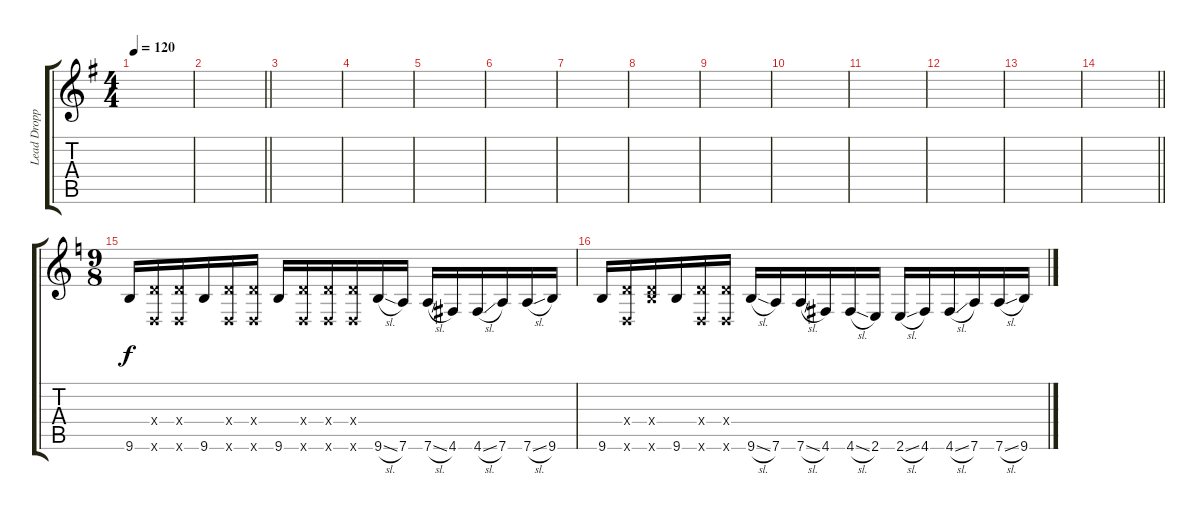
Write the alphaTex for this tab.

\track ("Lead Dropped D " "Lead Dropp") {instrument distortionguitar}
\staff {score tabs}
\tuning (E4 B3 G3 D3 A2 D2) {hide}
\ts (4 4)
\tempo 120
\clef g2
\ks eminor
|
\barLineRight lightlight
|
|
|
|
|
|
|
|
|
|
|
|
\barLineRight lightlight
|
\ts (9 8)
\section ("" "")
\ks c
9.6.16 (0.4{x} 0.6{x}).16 (0.4{x} 0.6{x}).16 9.6.16 (0.4{x} 0.6{x}).16 (0.4{x} 0.6{x}).16 9.6.16 (0.4{x} 0.6{x}).16 (0.4{x} 0.6{x}).16 (0.4{x} 0.6{x}).16 9.6{sl}.16 7.6.16 7.6{sl}.16 4.6.16 4.6{sl}.16 7.6.16 7.6{sl}.16 9.6.16 |
9.6.16 (0.4{x} 0.6{x}).16 (0.4{x} 9.6{x}).16 9.6.16 (0.4{x} 0.6{x}).16 (0.4{x} 0.6{x}).16 9.6{sl}.16 7.6.16 7.6{sl}.16 4.6.16 4.6{sl}.16 2.6.16 2.6{sl}.16 4.6.16 4.6{sl}.16 7.6.16 7.6{sl}.16 9.6.16
